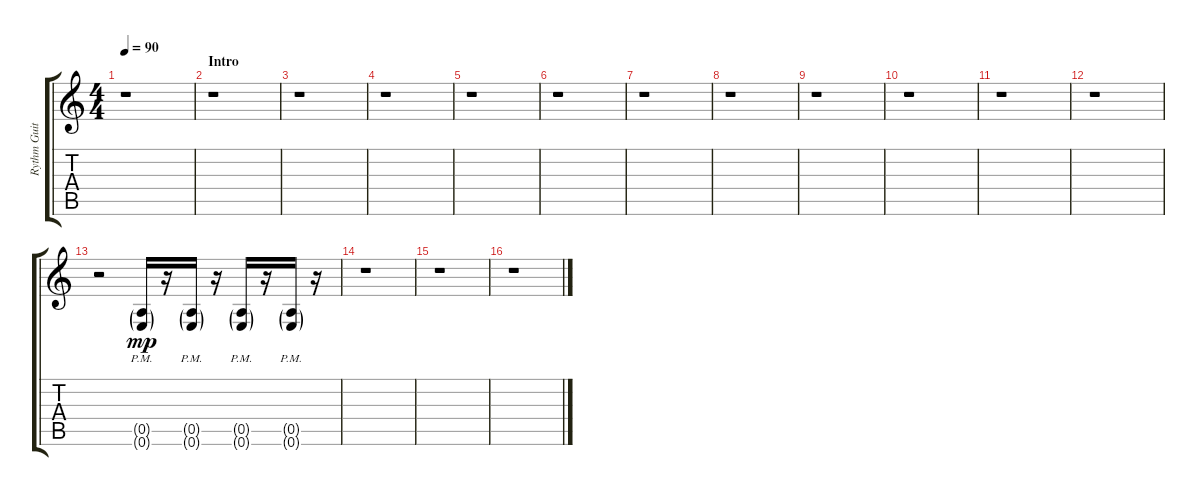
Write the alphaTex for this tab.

\track ("Rythm Guitar" "Rythm Guit") {instrument distortionguitar}
\staff {score tabs}
\tuning (E4 B3 G3 D3 A2 E2) {hide}
\ts (4 4)
\tempo 90
\clef g2
\ks c
r.1{dy mp instrument distortionguitar} |
\section ("" "Intro")
r.1 |
r.1 |
r.1 |
r.1 |
r.1 |
r.1 |
r.1 |
r.1 |
r.1 |
r.1 |
r.1 |
r.2 (0.5{g pm} 0.6{g pm}).16 r.16 (0.5{g pm} 0.6{g pm}).16 r.16 (0.5{g pm} 0.6{g pm}).16 r.16 (0.5{g pm} 0.6{g pm}).16 r.16 |
r.1 |
r.1 |
r.1
